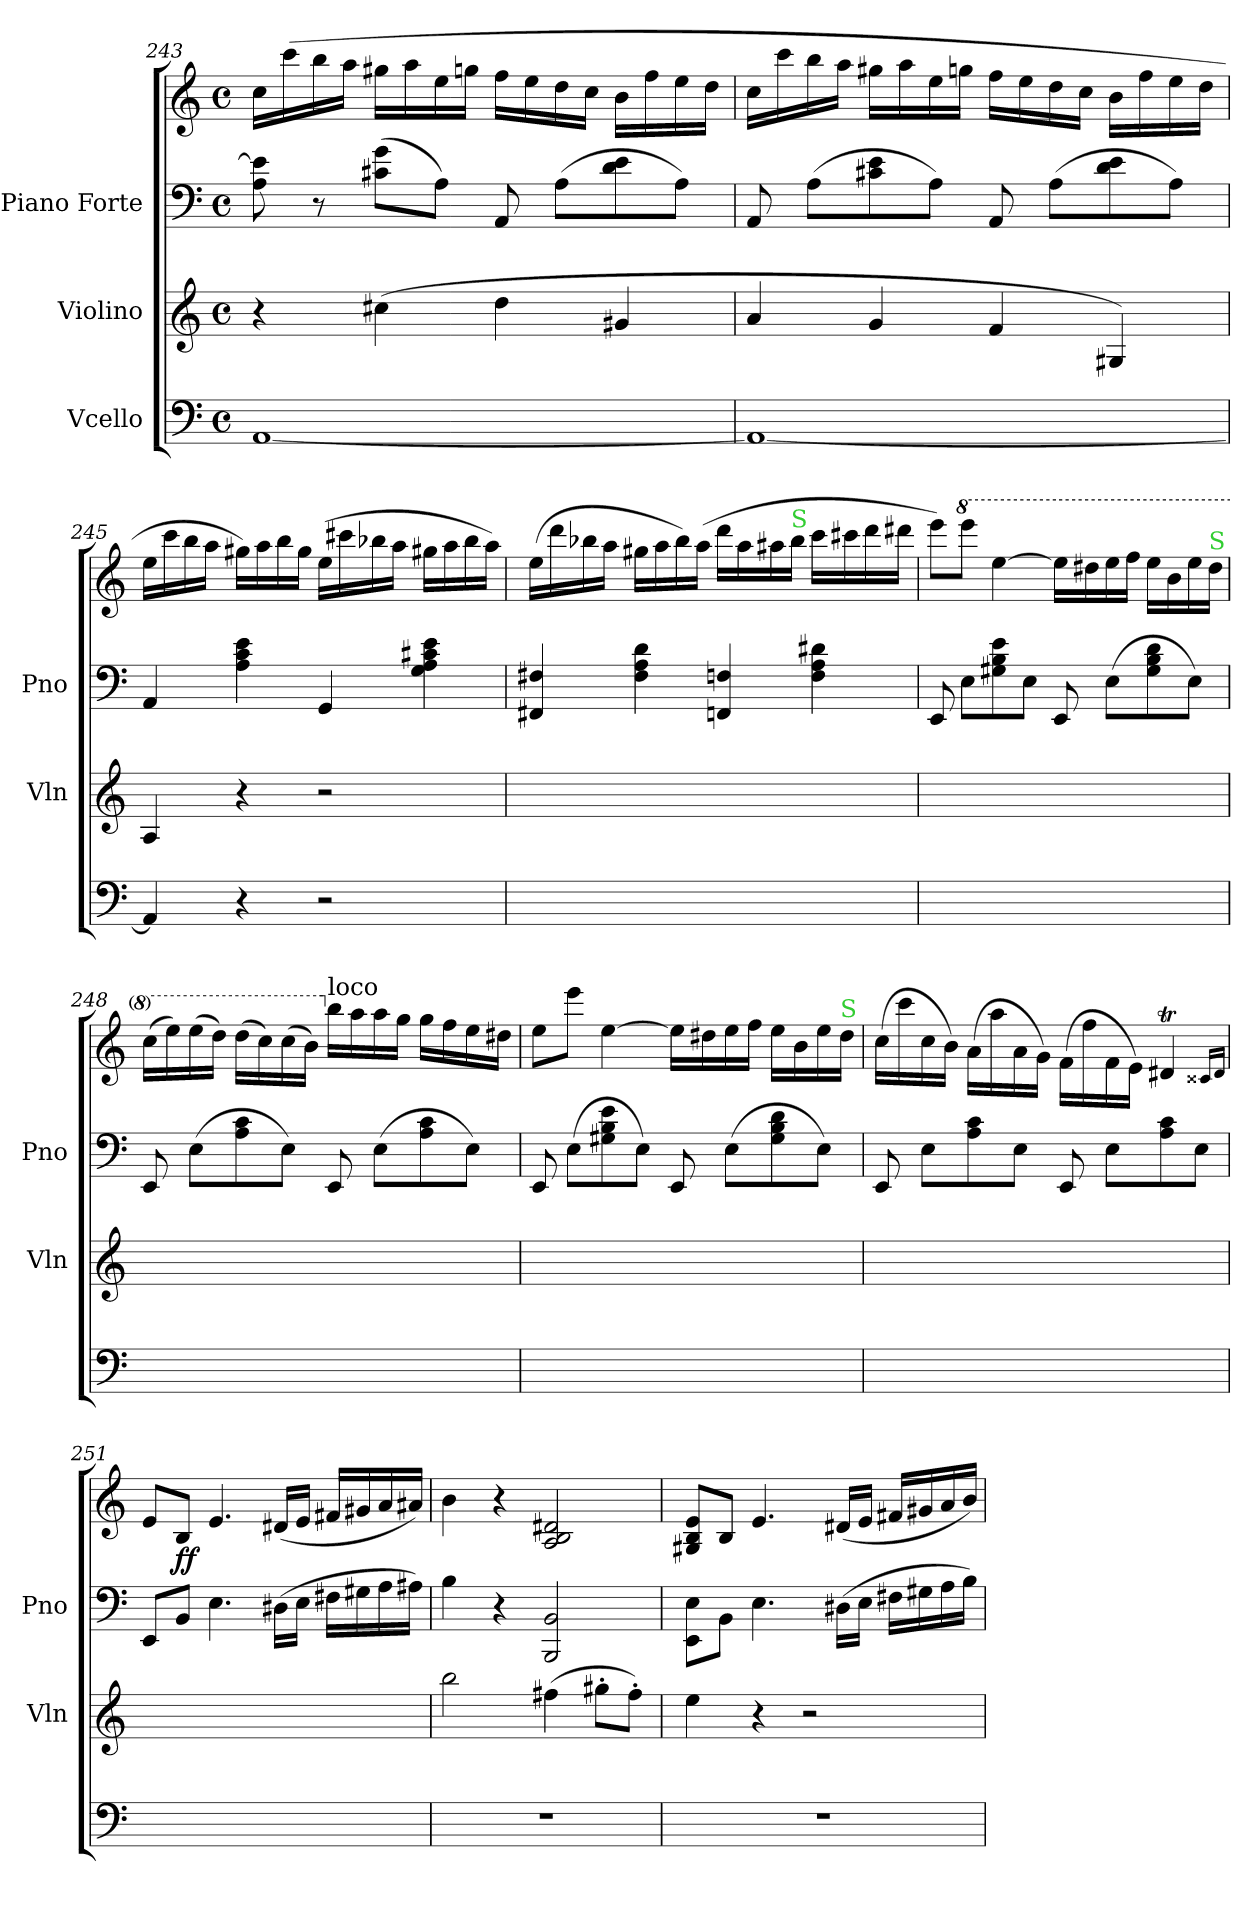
**kern	**kern	**kern	**kern	**dynam
*part3	*part2	*part1	*part1	*part1
*staff4	*staff3	*staff2	*staff1	*staff1/2
*I"Vcello	*I"Violino	*I"Piano Forte	*	*
*	*I'Vln	*I'Pno	*	*
*clefF4	*clefG2	*clefF4	*clefG2	*
*k[]	*k[]	*k[]	*k[]	*
*a:	*a:	*a:	*a:	*
*M4/4	*M4/4	*M4/4	*M4/4	*
*met(c)	*met(c)	*met(c)	*met(c)	*
=243	=243	=243	=243	=243
[>1AA	4r	8A\ 8e]\	16cc\LL	.
.	.	.	(16ccc\	.
.	.	8r	16bb\	.
.	.	.	16aa\JJ	.
.	(4cc#X\	(8c#X\ 8g\L	16gg#X\LL	.
.	.	.	16aa\	.
.	.	8A\J)	16ee\	.
.	.	.	16ggn\JJ	.
.	4dd\	8AA/	16ff\LL	.
.	.	.	16ee\	.
.	.	(8A\L	16dd\	.
.	.	.	16cc\JJ	.
.	4g#X/	8d\ 8e\	16b\LL	.
.	.	.	16ff\	.
.	.	8A\J)	16ee\	.
.	.	.	16dd\JJ	.
=244	=244	=244	=244	=244
1AA_	4a/	8AA/	16cc\LL	.
.	.	.	16ccc\	.
.	.	(8A\L	16bb\	.
.	.	.	16aa\JJ	.
.	4g/	8c#X\ 8e\	16gg#X\LL	.
.	.	.	16aa\	.
.	.	8A\J)	16ee\	.
.	.	.	16ggn\JJ	.
.	4f/	8AA/	16ff\LL	.
.	.	.	16ee\	.
.	.	(8A\L	16dd\	.
.	.	.	16cc\JJ	.
.	4G#X/)	8d\ 8e\	16b\LL	.
.	.	.	16ff\	.
.	.	8A\J)	16ee\	.
.	.	.	16dd\JJ	.
=245	=245	=245	=245	=245
4AA/]	4A/	4AA/	16ee\LL	.
.	.	.	16ccc\	.
.	.	.	16bb\	.
.	.	.	16aa\JJ	.
4r	4r	4A\ 4c\ 4e\	16gg#X\LL)	.
.	.	.	16aa\	.
.	.	.	16bb\	.
.	.	.	16gg#\JJ	.
2r	2r	4GG/	(16ee\LL	.
.	.	.	16ccc#X\	.
.	.	.	16bb-X\	.
.	.	.	16aa\JJ	.
.	.	4G\ 4A\ 4c#X\ 4e\	16gg#X\LL	.
.	.	.	16aa\	.
.	.	.	16bb-\	.
.	.	.	16aa\JJ)	.
=246	=246	=246	=246	=246
1ryy	1ryy	4FF#X/ 4F#X/	(16ee\LL	.
.	.	.	16ddd\	.
.	.	.	16bb-X\	.
.	.	.	16aa\JJ	.
.	.	4F#\ 4A\ 4d\	16gg#X\LL	.
.	.	.	16aa\	.
.	.	.	16bb-\)	.
.	.	.	(16aa\JJ	.
.	.	4FFn/ 4Fn/	16ddd\LL	.
.	.	.	16aa\	.
.	.	.	16aa#X\	.
!	!	!	!LO:TX:a:color=limegreen:t=S	!
.	.	.	16bb-\JJ	.
.	.	4F\ 4A\ 4d#X\	16ccc\LL	.
.	.	.	16ccc#X\	.
.	.	.	16ddd\	.
.	.	.	16ddd#X\JJ	.
=247	=247	=247	=247	=247
1ryy	1ryy	8EE/	8eee\L)	.
*	*	*	*8va	*
.	.	8E\L	8eeee\J	.
.	.	8G#X\ 8B\ 8e\	[4eee\	.
.	.	8E\J	.	.
.	.	8EE/	16eee\LL]	.
.	.	.	16ddd#X\	.
.	.	(8E\L	16eee\	.
.	.	.	16fff\JJ	.
.	.	8G#\ 8B\ 8d\	16eee\LL	.
.	.	.	16bb\	.
.	.	8E\J)	16eee\	.
!	!	!	!LO:TX:a:color=limegreen:t=S	!
.	.	.	16ddd#\JJ	.
=248	=248	=248	=248	=248
1ryy	1ryy	8EE/	(16ccc\LL	.
.	.	.	16eee\)	.
.	.	(8E\L	(16eee\	.
.	.	.	16ddd\JJ)	.
.	.	8A\ 8c\	(16ddd\LL	.
.	.	.	16ccc\)	.
.	.	8E\J)	(16ccc\	.
.	.	.	16bb\JJ)	.
*	*	*	*X8va	*
!	!	!	!LO:TX:a:t=loco	!
.	.	8EE/	16bb\LL	.
.	.	.	16aa\	.
.	.	(8E\L	16aa\	.
.	.	.	16gg\JJ	.
.	.	8A\ 8c\	16gg\LL	.
.	.	.	16ff\	.
.	.	8E\J)	16ee\	.
.	.	.	16dd#X\JJ	.
=249	=249	=249	=249	=249
1ryy	1ryy	8EE/	8ee\L	.
.	.	(8E\L	8eee\J	.
.	.	8G#X\ 8B\ 8e\	[4ee\	.
.	.	8E\J)	.	.
.	.	8EE/	16ee\LL]	.
.	.	.	16dd#X\	.
.	.	(8E\L	16ee\	.
.	.	.	16ff\JJ	.
.	.	8G#\ 8B\ 8d\	16ee\LL	.
.	.	.	16b\	.
.	.	8E\J)	16ee\	.
!	!	!	!LO:TX:a:color=limegreen:t=S	!
.	.	.	16dd#\JJ	.
=250	=250	=250	=250	=250
1ryy	1ryy	8EE/	(16cc\LL	.
.	.	.	16ccc\	.
.	.	8E\L	16cc\	.
.	.	.	16b\JJ)	.
.	.	8A\ 8c\	(16a\LL	.
.	.	.	16aa\	.
.	.	8E\J	16a\	.
.	.	.	16g\JJ)	.
.	.	8EE/	(16f\LL	.
.	.	.	16ff\	.
.	.	8E\L	16f\	.
.	.	.	16e\JJ)	.
.	.	8A\ 8c\	4d#Xt/	.
.	.	8E\J	.	.
.	.	.	16qqc##X/LL	.
.	.	.	16qqd#/JJ	.
=251	=251	=251	=251	=251
1ryy	1ryy	8EE/L	8e/L	.
.	.	8BB/J	8B/J	ff
.	.	4.E\	4.e/	.
.	.	(>16D#X\LL	(>16d#X/LL	.
.	.	16E\JJ	16e/JJ	.
.	.	16F#X\LL	16f#X/LL	.
.	.	16G#X\	16g#X/	.
.	.	16A\	16a/	.
.	.	16A#X\JJ)	16a#X/JJ)	.
=252	=252	=252	=252	=252
1r	2bb\	4B\	4b\	.
.	.	4r	4r	.
.	(4ff#X\	2BBB/ 2BB/	2A/ 2B/ 2d#X/	.
.	8gg#X'\L	.	.	.
.	8ff#'\J)	.	.	.
=253	=253	=253	=253	=253
1r	4ee\	8EE\ 8E\L	8G#X/ 8B/ 8e/L	.
.	.	8BB\J	8B/J	.
.	4r	4.E\	4.e/	.
.	2r	.	.	.
.	.	(>16D#X\LL	(>16d#X/LL	.
.	.	16E\JJ	16e/JJ	.
.	.	16F#X\LL	16f#X/LL	.
.	.	16G#X\	16g#X/	.
.	.	16A\	16a/	.
.	.	16B\JJ)	16b/JJ)	.
=	=	=	=	=
*-	*-	*-	*-	*-
